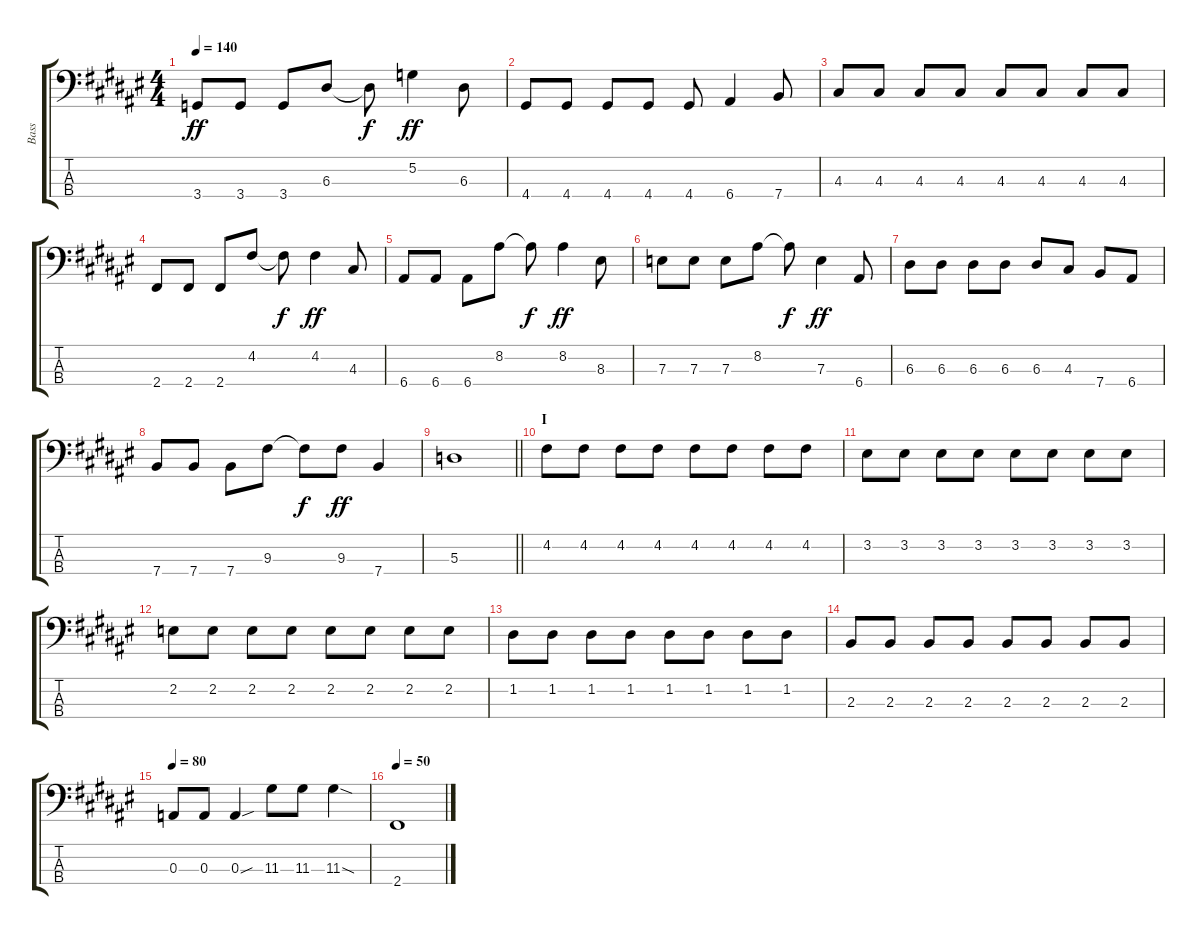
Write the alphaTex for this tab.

\track ("Bass" "Bass") {instrument electricbasspick}
\staff {score tabs}
\tuning (G2 D2 A1 E1) {hide}
\ts (4 4)
\tempo 140
\clef f4
\ks f#
3.4.8{dy ff} 3.4.8 3.4.8 6.3.8 6.3{t}.8{dy f} 5.2.4{dy ff} 6.3.8 |
4.4.8 4.4.8 4.4.8 4.4.8 4.4.8 6.4.4 7.4.8 |
4.3.8 4.3.8 4.3.8 4.3.8 4.3.8 4.3.8 4.3.8 4.3.8 |
2.4.8 2.4.8 2.4.8 4.2.8 4.2{t}.8{dy f} 4.2.4{dy ff} 4.3.8 |
6.4.8 6.4.8 6.4.8 8.2.8 8.2{t}.8{dy f} 8.2.4{dy ff} 8.3.8 |
7.3.8 7.3.8 7.3.8 8.2.8 8.2{t}.8{dy f} 7.3.4{dy ff} 6.4.8 |
6.3.8 6.3.8 6.3.8 6.3.8 6.3.8 4.3.8 7.4.8 6.4.8 |
7.4.8 7.4.8 7.4.8 9.3.8 9.3{t}.8{dy f} 9.3.8{dy ff} 7.4.4 |
\barLineRight lightlight
5.3.1 |
\section ("" "I")
4.2.8 4.2.8 4.2.8 4.2.8 4.2.8 4.2.8 4.2.8 4.2.8 |
3.2.8 3.2.8 3.2.8 3.2.8 3.2.8 3.2.8 3.2.8 3.2.8 |
2.2.8 2.2.8 2.2.8 2.2.8 2.2.8 2.2.8 2.2.8 2.2.8 |
1.2.8 1.2.8 1.2.8 1.2.8 1.2.8 1.2.8 1.2.8 1.2.8 |
2.3.8 2.3.8 2.3.8 2.3.8 2.3.8 2.3.8 2.3.8 2.3.8 |
\tempo 80
0.3.8 0.3.8 0.3{sou}.4 11.3.8 11.3.8 11.3{sod}.4 |
\tempo 50
2.4.1
